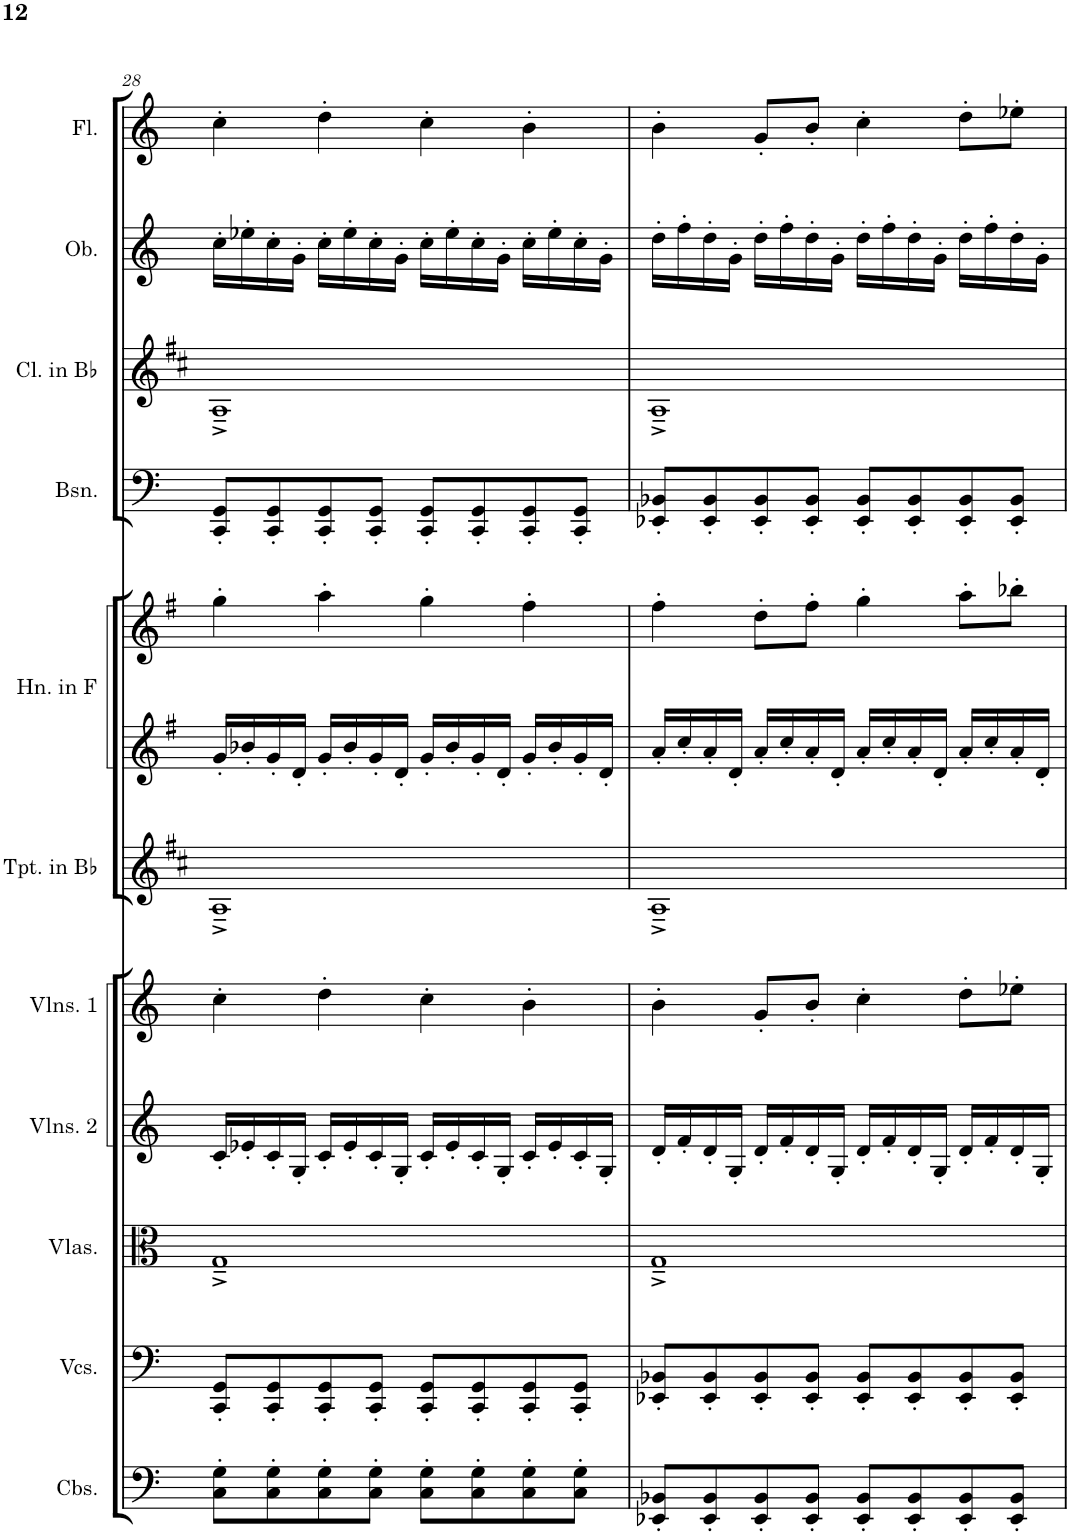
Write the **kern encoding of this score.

**kern	**kern	**kern	**kern	**kern	**kern	**kern	**kern	**kern	**kern	**kern	**kern
*part11	*part10	*part9	*part8	*part7	*part6	*part5	*part5	*part4	*part3	*part2	*part1
*staff12	*staff11	*staff10	*staff9	*staff8	*staff7	*staff6	*staff5	*staff4	*staff3	*staff2	*staff1
*I"Contrabasses	*I"Violoncellos	*I"Violas	*I"Violins 2	*I"Violins 1	*I"Trumpets in Bb	*I"Horns in F	*	*I"Bassoons	*I"Clarinets in Bb	*I"Oboes	*I"Flutes
*I'Cbs.	*I'Vcs.	*I'Vlas.	*I'Vlns. 2	*I'Vlns. 1	*I'Tpt. in Bb	*I'Hn. in F	*	*I'Bsn.	*I'Cl. in Bb	*I'Ob.	*I'Fl.
!!LO:PB:g=z
*clefF4	*clefF4	*clefC3	*clefG2	*clefG2	*clefG2	*clefG2	*clefG2	*clefF4	*clefG2	*clefG2	*clefG2
*Trd7c12	*	*	*	*	*Trd1c2	*Trd4c7	*Trd4c7	*	*Trd1c2	*	*
*k[]	*k[]	*k[]	*k[]	*k[]	*k[f#c#]	*k[f#]	*k[f#]	*k[]	*k[f#c#]	*k[]	*k[]
*M4/4	*M4/4	*M4/4	*M4/4	*M4/4	*M4/4	*M4/4	*M4/4	*M4/4	*M4/4	*M4/4	*M4/4
=28	=28	=28	=28	=28	=28	=28	=28	=28	=28	=28	=28
8C\' 8G\'L	8CC/' 8GG/'L	1G~^	16c'/LL	4cc'\	1A~^	16g'/LL	4gg'\	8CC/' 8GG/'L	1A~^	16cc'\LL	4cc'\
.	.	.	16e-X'/	.	.	16b-X'/	.	.	.	16ee-X'\	.
8C\' 8G\'	8CC/' 8GG/'	.	16c'/	.	.	16g'/	.	8CC/' 8GG/'	.	16cc'\	.
.	.	.	16G'/JJ	.	.	16d'/JJ	.	.	.	16g'\JJ	.
8C\' 8G\'	8CC/' 8GG/'	.	16c'/LL	4dd'\	.	16g'/LL	4aa'\	8CC/' 8GG/'	.	16cc'\LL	4dd'\
.	.	.	16e-'/	.	.	16b-'/	.	.	.	16ee-'\	.
8C\' 8G\'J	8CC/' 8GG/'J	.	16c'/	.	.	16g'/	.	8CC/' 8GG/'J	.	16cc'\	.
.	.	.	16G'/JJ	.	.	16d'/JJ	.	.	.	16g'\JJ	.
8C\' 8G\'L	8CC/' 8GG/'L	.	16c'/LL	4cc'\	.	16g'/LL	4gg'\	8CC/' 8GG/'L	.	16cc'\LL	4cc'\
.	.	.	16e-'/	.	.	16b-'/	.	.	.	16ee-'\	.
8C\' 8G\'	8CC/' 8GG/'	.	16c'/	.	.	16g'/	.	8CC/' 8GG/'	.	16cc'\	.
.	.	.	16G'/JJ	.	.	16d'/JJ	.	.	.	16g'\JJ	.
8C\' 8G\'	8CC/' 8GG/'	.	16c'/LL	4b'\	.	16g'/LL	4ff#'\	8CC/' 8GG/'	.	16cc'\LL	4b'\
.	.	.	16e-'/	.	.	16b-'/	.	.	.	16ee-'\	.
8C\' 8G\'J	8CC/' 8GG/'J	.	16c'/	.	.	16g'/	.	8CC/' 8GG/'J	.	16cc'\	.
.	.	.	16G'/JJ	.	.	16d'/JJ	.	.	.	16g'\JJ	.
=29	=29	=29	=29	=29	=29	=29	=29	=29	=29	=29	=29
8EE-X/' 8BB-X/'L	8EE-X/' 8BB-X/'L	1G~^	16d'/LL	4b'\	1A~^	16a'/LL	4ff#'\	8EE-X/' 8BB-X/'L	1A~^	16dd'\LL	4b'\
.	.	.	16f'/	.	.	16cc'/	.	.	.	16ff'\	.
8EE-/' 8BB-/'	8EE-/' 8BB-/'	.	16d'/	.	.	16a'/	.	8EE-/' 8BB-/'	.	16dd'\	.
.	.	.	16G'/JJ	.	.	16d'/JJ	.	.	.	16g'\JJ	.
8EE-/' 8BB-/'	8EE-/' 8BB-/'	.	16d'/LL	8g'/L	.	16a'/LL	8dd'\L	8EE-/' 8BB-/'	.	16dd'\LL	8g'/L
.	.	.	16f'/	.	.	16cc'/	.	.	.	16ff'\	.
8EE-/' 8BB-/'J	8EE-/' 8BB-/'J	.	16d'/	8b'/J	.	16a'/	8ff#'\J	8EE-/' 8BB-/'J	.	16dd'\	8b'/J
.	.	.	16G'/JJ	.	.	16d'/JJ	.	.	.	16g'\JJ	.
8EE-/' 8BB-/'L	8EE-/' 8BB-/'L	.	16d'/LL	4cc'\	.	16a'/LL	4gg'\	8EE-/' 8BB-/'L	.	16dd'\LL	4cc'\
.	.	.	16f'/	.	.	16cc'/	.	.	.	16ff'\	.
8EE-/' 8BB-/'	8EE-/' 8BB-/'	.	16d'/	.	.	16a'/	.	8EE-/' 8BB-/'	.	16dd'\	.
.	.	.	16G'/JJ	.	.	16d'/JJ	.	.	.	16g'\JJ	.
8EE-/' 8BB-/'	8EE-/' 8BB-/'	.	16d'/LL	8dd'\L	.	16a'/LL	8aa'\L	8EE-/' 8BB-/'	.	16dd'\LL	8dd'\L
.	.	.	16f'/	.	.	16cc'/	.	.	.	16ff'\	.
8EE-/' 8BB-/'J	8EE-/' 8BB-/'J	.	16d'/	8ee-X'\J	.	16a'/	8bb-X'\J	8EE-/' 8BB-/'J	.	16dd'\	8ee-X'\J
.	.	.	16G'/JJ	.	.	16d'/JJ	.	.	.	16g'\JJ	.
=	=	=	=	=	=	=	=	=	=	=	=
*-	*-	*-	*-	*-	*-	*-	*-	*-	*-	*-	*-
